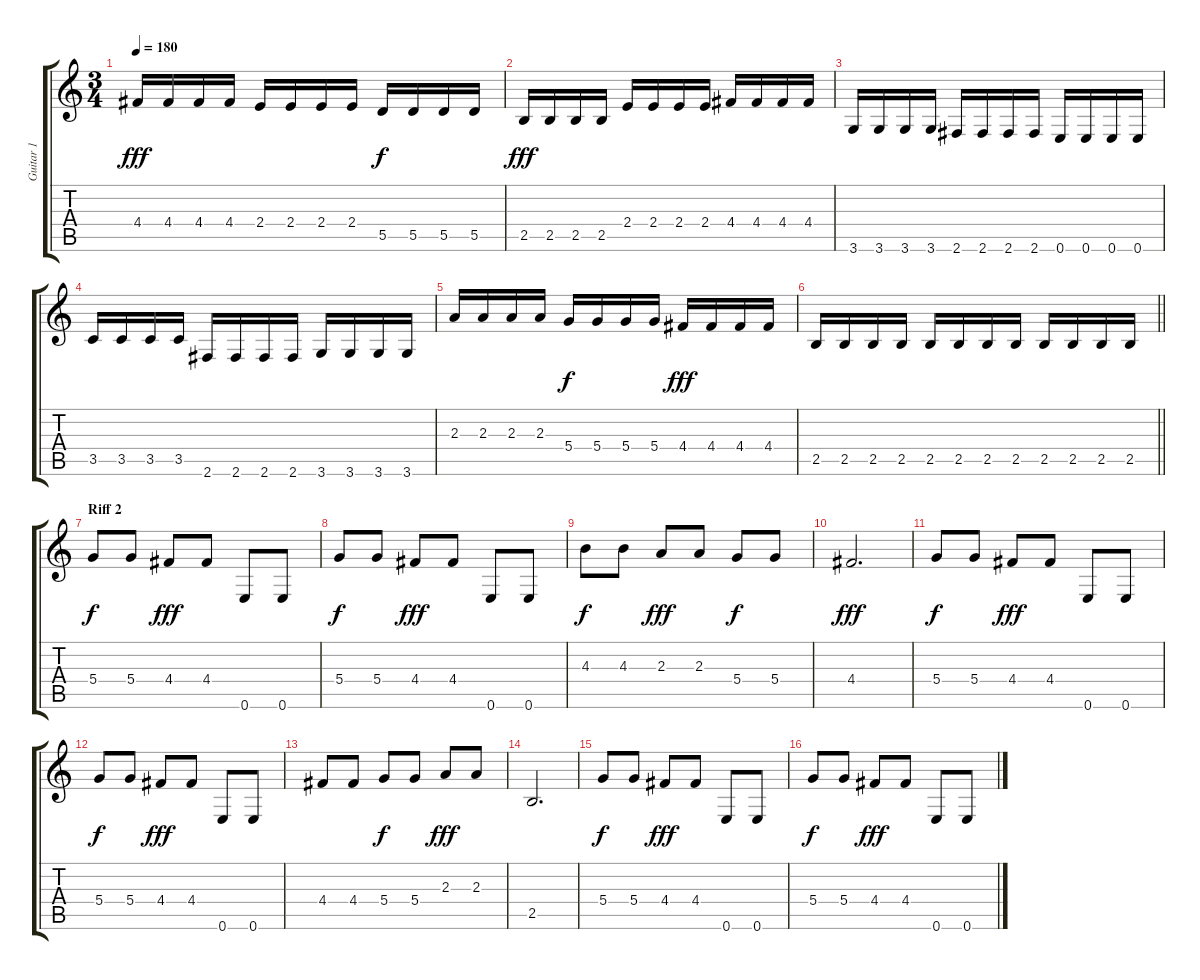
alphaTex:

\track ("Guitar 1" "Guitar 1") {instrument distortionguitar}
\staff {score tabs}
\tuning (E4 B3 G3 D3 A2 E2) {hide}
\ts (3 4)
\tempo 180
\clef g2
\ks c
4.4.16{dy fff} 4.4.16 4.4.16 4.4.16 2.4.16 2.4.16 2.4.16 2.4.16 5.5.16{dy f} 5.5.16 5.5.16 5.5.16 |
2.5.16{dy fff} 2.5.16 2.5.16 2.5.16 2.4.16 2.4.16 2.4.16 2.4.16 4.4.16 4.4.16 4.4.16 4.4.16 |
3.6.16 3.6.16 3.6.16 3.6.16 2.6.16 2.6.16 2.6.16 2.6.16 0.6.16 0.6.16 0.6.16 0.6.16 |
3.5.16 3.5.16 3.5.16 3.5.16 2.6.16 2.6.16 2.6.16 2.6.16 3.6.16 3.6.16 3.6.16 3.6.16 |
2.3.16 2.3.16 2.3.16 2.3.16 5.4.16{dy f} 5.4.16 5.4.16 5.4.16 4.4.16{dy fff} 4.4.16 4.4.16 4.4.16 |
\barLineRight lightlight
2.5.16 2.5.16 2.5.16 2.5.16 2.5.16 2.5.16 2.5.16 2.5.16 2.5.16 2.5.16 2.5.16 2.5.16 |
\section ("" "Riff 2")
5.4.8{dy f} 5.4.8 4.4.8{dy fff} 4.4.8 0.6.8 0.6.8 |
5.4.8{dy f} 5.4.8 4.4.8{dy fff} 4.4.8 0.6.8 0.6.8 |
4.3.8{dy f} 4.3.8 2.3.8{dy fff} 2.3.8 5.4.8{dy f} 5.4.8 |
4.4.2{d dy fff} |
5.4.8{dy f} 5.4.8 4.4.8{dy fff} 4.4.8 0.6.8 0.6.8 |
5.4.8{dy f} 5.4.8 4.4.8{dy fff} 4.4.8 0.6.8 0.6.8 |
4.4.8 4.4.8 5.4.8{dy f} 5.4.8 2.3.8{dy fff} 2.3.8 |
2.5.2{d} |
5.4.8{dy f} 5.4.8 4.4.8{dy fff} 4.4.8 0.6.8 0.6.8 |
5.4.8{dy f} 5.4.8 4.4.8{dy fff} 4.4.8 0.6.8 0.6.8
